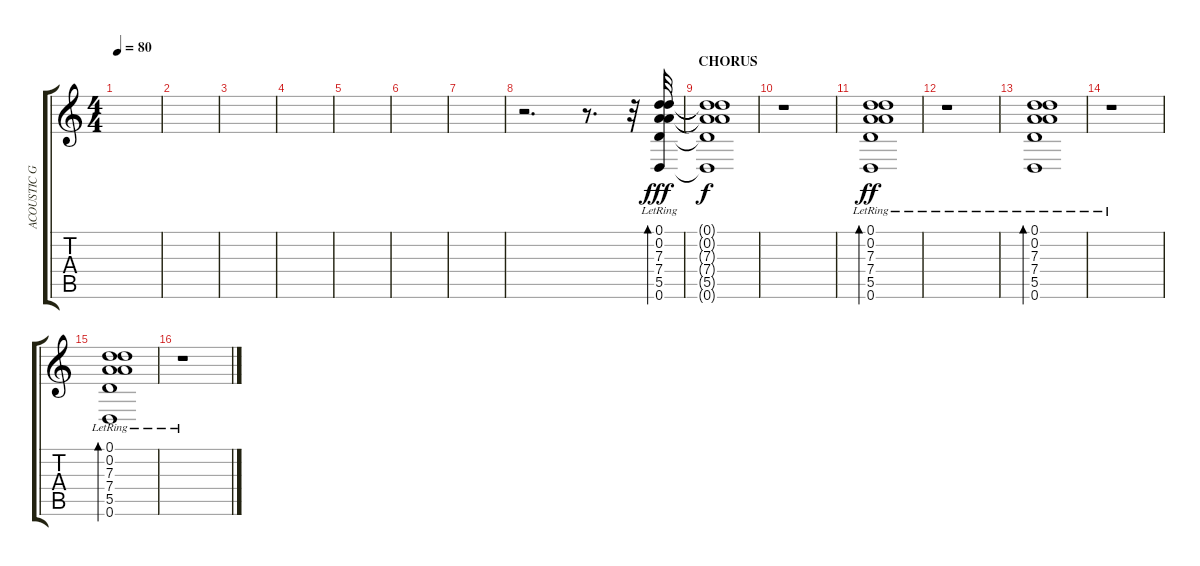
\track ("ACOUSTIC GTR." "ACOUSTIC G") {instrument acousticguitarsteel}
\staff {score tabs}
\tuning (D4 A3 G3 D3 A2 D2) {hide}
\ts (4 4)
\tempo 80
\clef g2
\ks c
|
|
|
|
|
|
|
r.2{d} r.8{d} r.32 (0.1{lr} 0.2{lr} 7.3{lr} 7.4{lr} 5.5{lr} 0.6{lr}).32{bd 240 dy fff} |
\section ("" "CHORUS")
(0.1{t} 0.2{t} 7.3{t} 7.4{t} 5.5{t} 0.6{t}).1{dy f} |
r.1 |
(0.1{lr} 0.2{lr} 7.3{lr} 7.4{lr} 5.5{lr} 0.6{lr}).1{bd 60 dy ff} |
r.1 |
(0.1{lr} 0.2{lr} 7.3{lr} 7.4{lr} 5.5{lr} 0.6{lr}).1{bd 60} |
r.1 |
(0.1{lr} 0.2{lr} 7.3{lr} 7.4{lr} 5.5{lr} 0.6{lr}).1{bd 60} |
r.1
